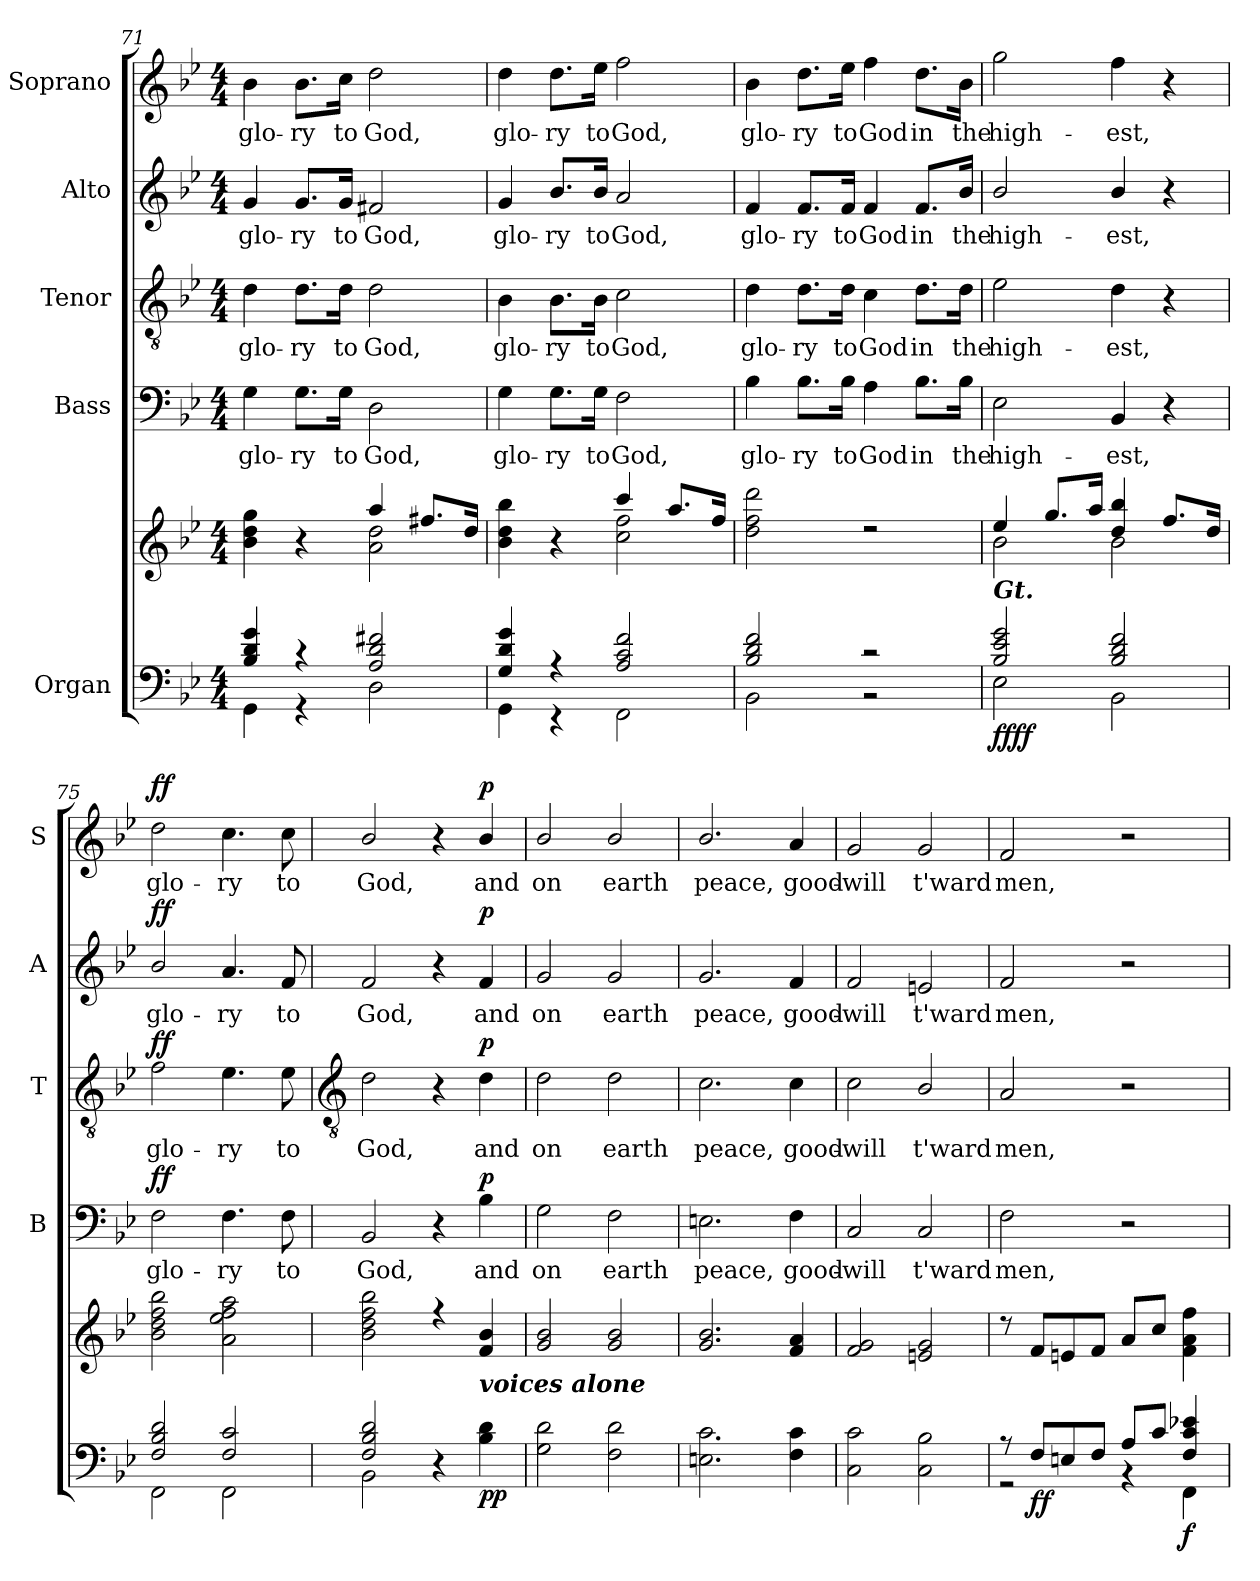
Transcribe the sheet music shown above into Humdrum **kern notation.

**kern	**kern	**dynam	**kern	**text	**dynam	**kern	**text	**dynam	**kern	**text	**dynam	**kern	**text	**dynam
*part5	*part5	*part5	*part4	*part4	*part4	*part3	*part3	*part3	*part2	*part2	*part2	*part1	*part1	*part1
*staff6	*staff5	*staff5/6	*staff4	*staff4	*staff4	*staff3	*staff3	*staff3	*staff2	*staff2	*staff2	*staff1	*staff1	*staff1
*I"Organ	*	*	*I"Bass	*	*	*I"Tenor	*	*	*I"Alto	*	*	*I"Soprano	*	*
*	*	*	*I'B	*	*	*I'T	*	*	*I'A	*	*	*I'S	*	*
*clefF4	*clefG2	*	*clefF4	*	*	*clefGv2	*	*	*clefG2	*	*	*clefG2	*	*
*k[b-e-]	*k[b-e-]	*	*k[b-e-]	*	*	*k[b-e-]	*	*	*k[b-e-]	*	*	*k[b-e-]	*	*
*B-:	*B-:	*	*B-:	*	*	*B-:	*	*	*B-:	*	*	*B-:	*	*
*M4/4	*M4/4	*	*M4/4	*	*	*M4/4	*	*	*M4/4	*	*	*M4/4	*	*
=71	=71	=71	=71	=71	=71	=71	=71	=71	=71	=71	=71	=71	=71	=71
*^	*^	*	*	*	*	*	*	*	*	*	*	*	*	*
!	!	!	!	!	!	!LO:LY:b	!	!	!LO:LY:b	!	!	!LO:LY:b	!	!	!LO:LY:b	!
4B-/ 4d/ 4g/	4GG\	4b-\ 4dd\ 4gg\	2ryy	.	4G	glo-	.	4d	glo-	.	4g	glo-	.	4b-	glo-	.
!	!	!	!	!	!	!LO:LY:b	!	!	!LO:LY:b	!	!	!LO:LY:b	!	!	!LO:LY:b	!
4r	4r	4r	.	.	8.G\L	-ry	.	8.d\L	-ry	.	8.g/L	-ry	.	8.b-\L	-ry	.
!	!	!	!	!	!	!LO:LY:b	!	!	!LO:LY:b	!	!	!LO:LY:b	!	!	!LO:LY:b	!
.	.	.	.	.	16G\Jk	to	.	16d\Jk	to	.	16g/Jk	to	.	16cc\Jk	to	.
!	!	!	!	!	!	!LO:LY:b	!	!	!LO:LY:b	!	!	!LO:LY:b	!	!	!LO:LY:b	!
2A/ 2d/ 2f#X/	2D\	4aa/	2a\ 2dd\	.	2D	God,	.	2d	God,	.	2f#X	God,	.	2dd	God,	.
.	.	8.ff#X/L	.	.	.	.	.	.	.	.	.	.	.	.	.	.
.	.	16dd/J	.	.	.	.	.	.	.	.	.	.	.	.	.	.
=72	=72	=72	=72	=72	=72	=72	=72	=72	=72	=72	=72	=72	=72	=72	=72	=72
!	!	!	!	!	!	!LO:LY:b	!	!	!LO:LY:b	!	!	!LO:LY:b	!	!	!LO:LY:b	!
4G/ 4d/ 4g/	4GG\	4b-\ 4dd\ 4bb-\	2ryy	.	4G	glo-	.	4B-	glo-	.	4g	glo-	.	4dd	glo-	.
!	!	!	!	!	!	!LO:LY:b	!	!	!LO:LY:b	!	!	!LO:LY:b	!	!	!LO:LY:b	!
4r	4r	4r	.	.	8.G\L	-ry	.	8.B-\L	-ry	.	8.b-/L	-ry	.	8.dd\L	-ry	.
!	!	!	!	!	!	!LO:LY:b	!	!	!LO:LY:b	!	!	!LO:LY:b	!	!	!LO:LY:b	!
.	.	.	.	.	16G\Jk	to	.	16B-\Jk	to	.	16b-/Jk	to	.	16ee-\Jk	to	.
!	!	!	!	!	!	!LO:LY:b	!	!	!LO:LY:b	!	!	!LO:LY:b	!	!	!LO:LY:b	!
2A/ 2c/ 2f/	2FF\	4ccc/	2cc\ 2ff\	.	2F	God,	.	2c	God,	.	2a	God,	.	2ff	God,	.
.	.	8.aa/L	.	.	.	.	.	.	.	.	.	.	.	.	.	.
.	.	16ff/J	.	.	.	.	.	.	.	.	.	.	.	.	.	.
=73	=73	=73	=73	=73	=73	=73	=73	=73	=73	=73	=73	=73	=73	=73	=73	=73
!	!	!	!	!	!	!LO:LY:b	!	!	!LO:LY:b	!	!	!LO:LY:b	!	!	!LO:LY:b	!
2B-/ 2d/ 2f/	2BB-\	2dd\ 2ff\ 2ddd\	1ryy	.	4B-	glo-	.	4d	glo-	.	4f	glo-	.	4b-	glo-	.
!	!	!	!	!	!	!LO:LY:b	!	!	!LO:LY:b	!	!	!LO:LY:b	!	!	!LO:LY:b	!
.	.	.	.	.	8.B-\L	-ry	.	8.d\L	-ry	.	8.f/L	-ry	.	8.dd\L	-ry	.
!	!	!	!	!	!	!LO:LY:b	!	!	!LO:LY:b	!	!	!LO:LY:b	!	!	!LO:LY:b	!
.	.	.	.	.	16B-\Jk	to	.	16d\Jk	to	.	16f/Jk	to	.	16ee-\Jk	to	.
!	!	!	!	!	!	!LO:LY:b	!	!	!LO:LY:b	!	!	!LO:LY:b	!	!	!LO:LY:b	!
2r	2r	2r	.	.	4A	God	.	4c	God	.	4f	God	.	4ff	God	.
!	!	!	!	!	!	!LO:LY:b	!	!	!LO:LY:b	!	!	!LO:LY:b	!	!	!LO:LY:b	!
.	.	.	.	.	8.B-\L	in	.	8.d\L	in	.	8.f/L	in	.	8.dd\L	in	.
!	!	!	!	!	!	!LO:LY:b	!	!	!LO:LY:b	!	!	!LO:LY:b	!	!	!LO:LY:b	!
.	.	.	.	.	16B-\Jk	the	.	16d\Jk	the	.	16b-/Jk	the	.	16b-\Jk	the	.
=74	=74	=74	=74	=74	=74	=74	=74	=74	=74	=74	=74	=74	=74	=74	=74	=74
!LO:TX:a:Bi:t=Gt.	!	!	!	!	!	!	!	!	!	!	!	!	!	!	!	!
!	!	!	!	!LO:DY:b=2	!	!LO:LY:b	!	!	!LO:LY:b	!	!	!LO:LY:b	!	!	!LO:LY:b	!
!	!	!	!	!LO:DY:n=1:b=2	!	!	!	!	!	!	!	!	!	!	!	!
!	!	!	!	!LO:DY:n=2:b	!	!	!	!	!	!	!	!	!	!	!	!
!	!	!	!	!LO:DY:n=3:b	!	!	!	!	!	!	!	!	!	!	!	!
2B-/ 2e-/ 2g/	2E-\	4ee-/	2b-\	f f f f	2E-	high-	.	2e-\	high-	.	2b-/	high-	.	2gg	high-	.
.	.	8.gg/L	.	.	.	.	.	.	.	.	.	.	.	.	.	.
.	.	16aa/J	.	.	.	.	.	.	.	.	.	.	.	.	.	.
!	!	!	!	!	!	!LO:LY:b	!	!	!LO:LY:b	!	!	!LO:LY:b	!	!	!LO:LY:b	!
2B-/ 2d/ 2f/	2BB-\	4dd/ 4bb-/	2b-\	.	4BB-/	-est,	.	4d\	-est,	.	4b-/	-est,	.	4ff	-est,	.
.	.	8.ff/L	.	.	4r	.	.	4r	.	.	4r	.	.	4r	.	.
.	.	16dd/J	.	.	.	.	.	.	.	.	.	.	.	.	.	.
=75	=75	=75	=75	=75	=75	=75	=75	=75	=75	=75	=75	=75	=75	=75	=75	=75
!	!	!	!	!	!	!LO:LY:b	!LO:DY:b	!	!LO:LY:b	!LO:DY:b	!	!LO:LY:b	!LO:DY:b	!	!LO:LY:b	!LO:DY:b
2F/ 2B-/ 2d/	2FF\	2b-\ 2dd\ 2ff\ 2bb-\	1ryy	.	2F	glo-	ff	2f\	glo-	ff	2b-/	glo-	ff	2dd	glo-	ff
!	!	!	!	!	!	!LO:LY:b	!	!	!LO:LY:b	!	!	!LO:LY:b	!	!	!LO:LY:b	!
2F/ 2c/	2FF\	2a\ 2ee-\ 2ff\ 2aa\	.	.	4.F	-ry	.	4.e-	-ry	.	4.a	-ry	.	4.cc	-ry	.
!	!	!	!	!	!	!LO:LY:b	!	!	!LO:LY:b	!	!	!LO:LY:b	!	!	!LO:LY:b	!
.	.	.	.	.	8F	to	.	8e-	to	.	8f	to	.	8cc	to	.
!!LO:LB:g=z
=76	=76	=76	=76	=76	=76	=76	=76	=76	=76	=76	=76	=76	=76	=76	=76	=76
*	*	*	*	*	*	*	*	*clefGv2	*	*	*	*	*	*	*	*
!	!	!	!	!	!	!LO:LY:b	!	!	!LO:LY:b	!	!	!LO:LY:b	!	!	!LO:LY:b	!
2F/ 2B-/ 2d/	2BB-\	2b-\ 2dd\ 2ff\ 2bb-\	1ryy	.	2BB-	God,	.	2d\	God,	.	2f/	God,	.	2b-/	God,	.
2ryy	4r	4r	.	.	4r	.	.	4r	.	.	4r	.	.	4r	.	.
!	!LO:TX:a:Bi:t=voices alone	!	!	!	!	!	!	!	!	!	!	!	!	!	!	!
!	!	!	!	!LO:DY:b=2	!	!LO:LY:b	!	!	!LO:LY:b	!	!	!LO:LY:b	!	!	!LO:LY:b	!
!	!	!	!	!LO:DY:n=1:b	!	!	!LO:DY:b	!	!	!LO:DY:b	!	!	!LO:DY:b	!	!	!LO:DY:b
.	4B-\ 4d\	4f/ 4b-/	.	p p	4B-	and	p	4d\	and	p	4f/	and	p	4b-/	and	p
=77	=77	=77	=77	=77	=77	=77	=77	=77	=77	=77	=77	=77	=77	=77	=77	=77
!	!	!	!	!	!	!LO:LY:b	!	!	!LO:LY:b	!	!	!LO:LY:b	!	!	!LO:LY:b	!
1ryy	2G\ 2d\	2g/ 2b-/	1ryy	.	2G	on	.	2d\	on	.	2g/	on	.	2b-/	on	.
!	!	!	!	!	!	!LO:LY:b	!	!	!LO:LY:b	!	!	!LO:LY:b	!	!	!LO:LY:b	!
.	2F\ 2d\	2g/ 2b-/	.	.	2F	earth	.	2d\	earth	.	2g/	earth	.	2b-/	earth	.
=78	=78	=78	=78	=78	=78	=78	=78	=78	=78	=78	=78	=78	=78	=78	=78	=78
!	!	!	!	!	!	!LO:LY:b	!	!	!LO:LY:b	!	!	!LO:LY:b	!	!	!LO:LY:b	!
1ryy	2.En\ 2.c\	2.g/ 2.b-/	1ryy	.	2.En	peace,	.	2.c\	peace,	.	2.g/	peace,	.	2.b-/	peace,	.
!	!	!	!	!	!	!LO:LY:b	!	!	!LO:LY:b	!	!	!LO:LY:b	!	!	!LO:LY:b	!
.	4F\ 4c\	4f/ 4a/	.	.	4F	good-	.	4c	good-	.	4f	good-	.	4a	good-	.
=79	=79	=79	=79	=79	=79	=79	=79	=79	=79	=79	=79	=79	=79	=79	=79	=79
!	!	!	!	!	!	!LO:LY:b	!	!	!LO:LY:b	!	!	!LO:LY:b	!	!	!LO:LY:b	!
1ryy	2C\ 2c\	2f/ 2g/	1ryy	.	2C	-will	.	2c	-will	.	2f	-will	.	2g	-will	.
!	!	!	!	!	!	!LO:LY:b	!	!	!LO:LY:b	!	!	!LO:LY:b	!	!	!LO:LY:b	!
.	2C\ 2B-\	2en/ 2g/	.	.	2C/	t'ward	.	2B-/	t'ward	.	2en	t'ward	.	2g	t'ward	.
=80	=80	=80	=80	=80	=80	=80	=80	=80	=80	=80	=80	=80	=80	=80	=80	=80
!	!	!	!	!	!	!LO:LY:b	!	!	!LO:LY:b	!	!	!LO:LY:b	!	!	!LO:LY:b	!
8r	2r	8r	1ryy	.	2F	men,	.	2A	men,	.	2f	men,	.	2f	men,	.
!	!	!	!	!LO:DY:b=2	!	!	!	!	!	!	!	!	!	!	!	!
!	!	!	!	!LO:DY:n=1:b	!	!	!	!	!	!	!	!	!	!	!	!
8F/L	.	8f/L	.	f f	.	.	.	.	.	.	.	.	.	.	.	.
8En/	.	8en/	.	.	.	.	.	.	.	.	.	.	.	.	.	.
8F/J	.	8f/J	.	.	.	.	.	.	.	.	.	.	.	.	.	.
8A/L	4r	8a/L	.	.	2r	.	.	2r	.	.	2r	.	.	2r	.	.
8c/J	.	8cc/J	.	.	.	.	.	.	.	.	.	.	.	.	.	.
!	!	!	!	!LO:DY:n=2:b=2	!	!	!	!	!	!	!	!	!	!	!	!
4F/ 4c/ 4e-X/	4FF\	4f\ 4a\ 4ff\	.	f	.	.	.	.	.	.	.	.	.	.	.	.
*v	*v	*	*	*	*	*	*	*	*	*	*	*	*	*	*	*
*	*v	*v	*	*	*	*	*	*	*	*	*	*	*	*	*
=	=	=	=	=	=	=	=	=	=	=	=	=	=	=
*-	*-	*-	*-	*-	*-	*-	*-	*-	*-	*-	*-	*-	*-	*-
